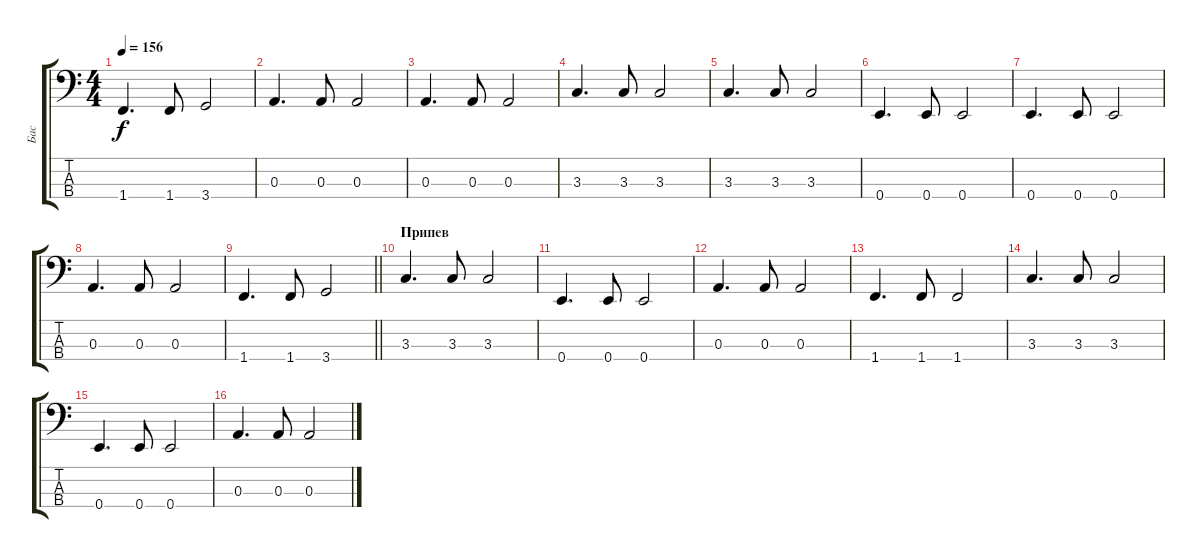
\track ("Бас" "Бас") {instrument electricbassfinger}
\staff {score tabs}
\tuning (G2 D2 A1 E1) {hide}
\ts (4 4)
\tempo 156
\clef f4
\ks c
1.4.4{d dy f} 1.4.8 3.4.2 |
0.3.4{d} 0.3.8 0.3.2 |
0.3.4{d} 0.3.8 0.3.2 |
3.3.4{d} 3.3.8 3.3.2 |
3.3.4{d} 3.3.8 3.3.2 |
0.4.4{d} 0.4.8 0.4.2 |
0.4.4{d} 0.4.8 0.4.2 |
0.3.4{d} 0.3.8 0.3.2 |
\barLineRight lightlight
1.4.4{d} 1.4.8 3.4.2 |
\section ("" "Припев")
3.3.4{d} 3.3.8 3.3.2 |
0.4.4{d} 0.4.8 0.4.2 |
0.3.4{d} 0.3.8 0.3.2 |
1.4.4{d} 1.4.8 1.4.2 |
3.3.4{d} 3.3.8 3.3.2 |
0.4.4{d} 0.4.8 0.4.2 |
0.3.4{d} 0.3.8 0.3.2
